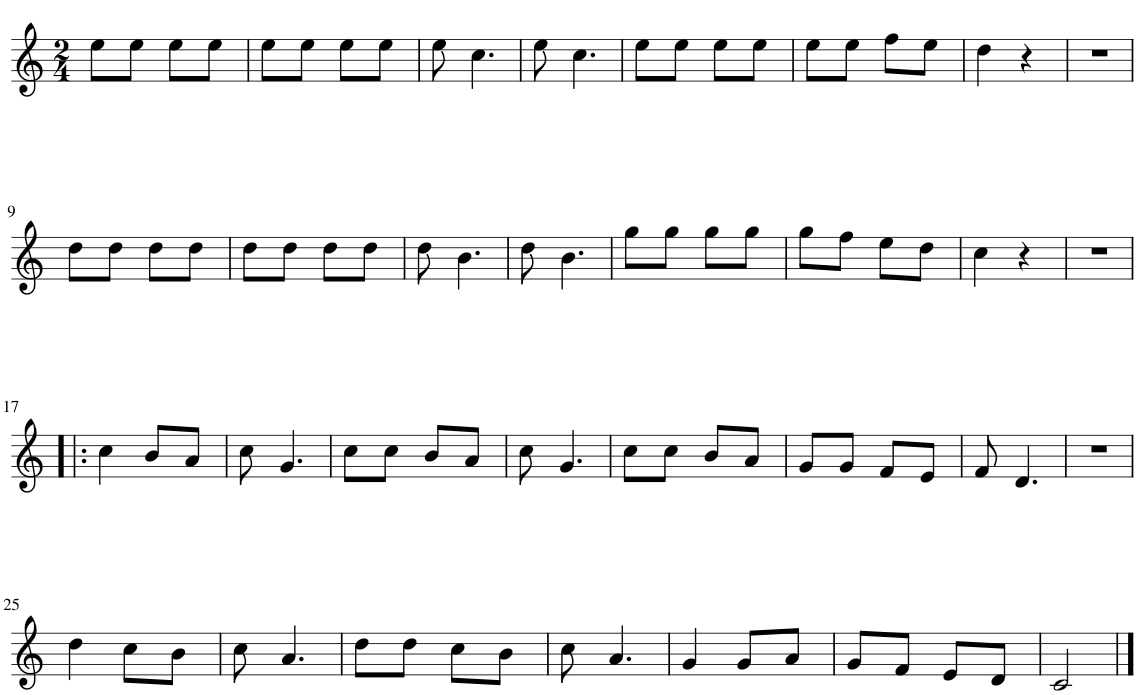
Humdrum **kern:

**kern
*part1
*staff1
*I"Voice
*clefG2
*k[]
*M2/4
=1
8ee\L
8ee\J
8ee\L
8ee\J
=2
8ee\L
8ee\J
8ee\L
8ee\J
=3
8ee\
4.cc\
=4
8ee\
4.cc\
=5
8ee\L
8ee\J
8ee\L
8ee\J
=6
8ee\L
8ee\J
8ff\L
8ee\J
=7
4dd\
4r
=8
2r
!!LO:LB:g=z
=9
8dd\L
8dd\J
8dd\L
8dd\J
=10
8dd\L
8dd\J
8dd\L
8dd\J
=11
8dd\
4.b\
=12
8dd\
4.b\
=13
8gg\L
8gg\J
8gg\L
8gg\J
=14
8gg\L
8ff\J
8ee\L
8dd\J
=15
4cc\
4r
=16
2r
!!LO:LB:g=z
=17!|:
4cc\
8b/L
8a/J
=18
8cc\
4.g/
=19
8cc\L
8cc\J
8b/L
8a/J
=20
8cc\
4.g/
=21
8cc\L
8cc\J
8b/L
8a/J
=22
8g/L
8g/J
8f/L
8e/J
=23
8f/
4.d/
=24
2r
!!LO:LB:g=z
=25
4dd\
8cc\L
8b\J
=26
8cc\
4.a/
=27
8dd\L
8dd\J
8cc\L
8b\J
=28
8cc\
4.a/
=29
4g/
8g/L
8a/J
=30
8g/L
8f/J
8e/L
8d/J
=31
2c/
==
*-
